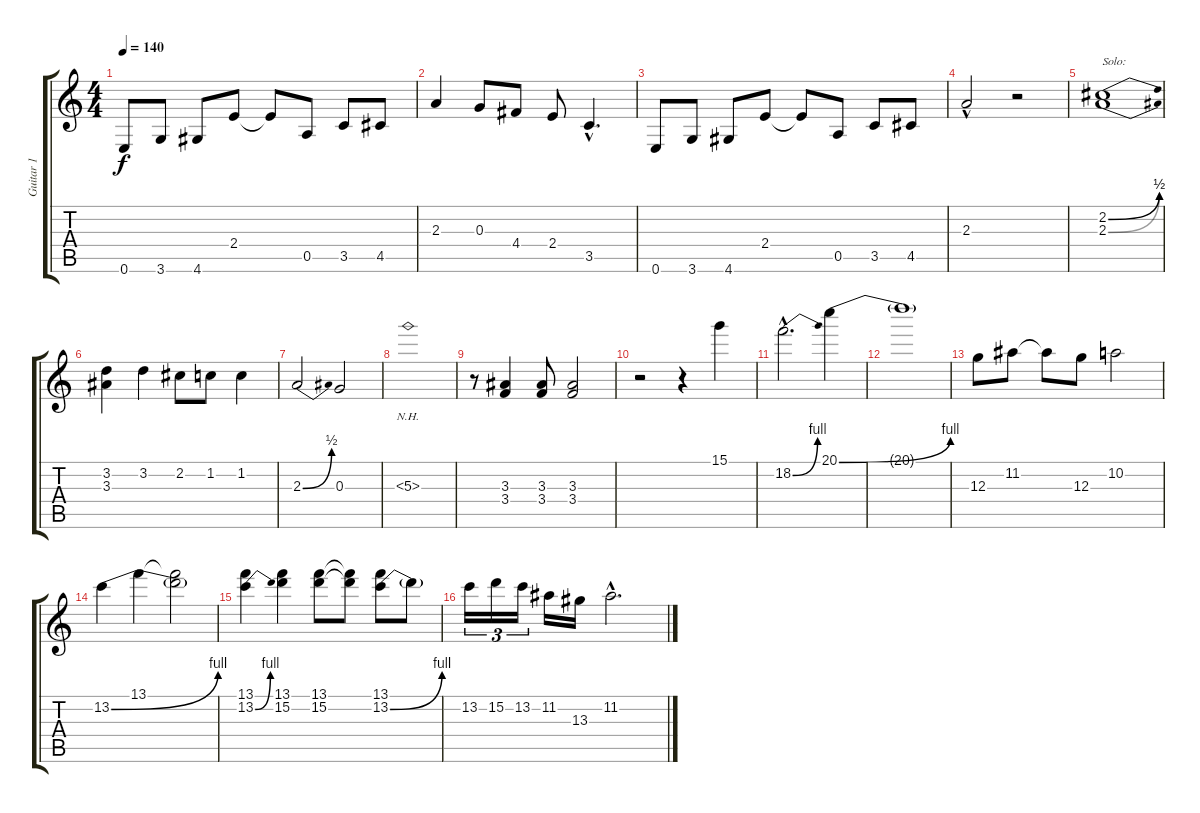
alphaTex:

\track ("Guitar 1" "Guitar 1") {instrument distortionguitar}
\staff {score tabs}
\tuning (E4 B3 G3 D3 A2 E2) {hide}
\ts (4 4)
\tempo 140
\clef g2
\ks c
0.6.8{dy f} 3.6.8 4.6.8 2.4.8 2.4{t}.8 0.5.8 3.5.8 4.5.8 |
2.3.4 0.3.8 4.4.8 2.4.8 3.5{hac}.4{d} |
0.6.8 3.6.8 4.6.8 2.4.8 2.4{t}.8 0.5.8 3.5.8 4.5.8 |
2.3{hac}.2 r.2 |
(2.2{be (bend 0 0 60 2)} 2.3{be (bend 0 0 60 2)}).1{txt "Solo:"} |
(3.2 3.3).4 3.2.4 2.2.8 1.2.8 1.2.4 |
2.3{be (bend 0 0 60 2)}.2 0.3.2 |
5.3{nh}.1 |
r.8 (3.3 3.4).4 (3.3 3.4).8 (3.3 3.4).2 |
r.2 r.4 15.1.4 |
18.2{be (bend 0 0 60 4) hac}.2{d} 20.1{be (bend 0 0 60 4)}.4 |
20.1{t}.1 |
12.3.8 11.2.8 11.2{t}.8 12.3.8 10.2.2 |
13.2{be (bend 0 0 60 4)}.4 13.1.4 (13.1{t} 13.2{t}).2 |
(13.1 13.2{be (bend 0 0 60 4)}).4 (13.1 15.2).4 (13.1 15.2).8 (13.1{t} 15.2{t}).8 (13.1 13.2{be (bend 0 0 60 4)}).8 13.2{t}.8 |
13.2.16{tu (3 2)} 15.2.16{tu (3 2)} 13.2.16{tu (3 2)} 11.2.16 13.3.16 11.2{hac}.2{d}
